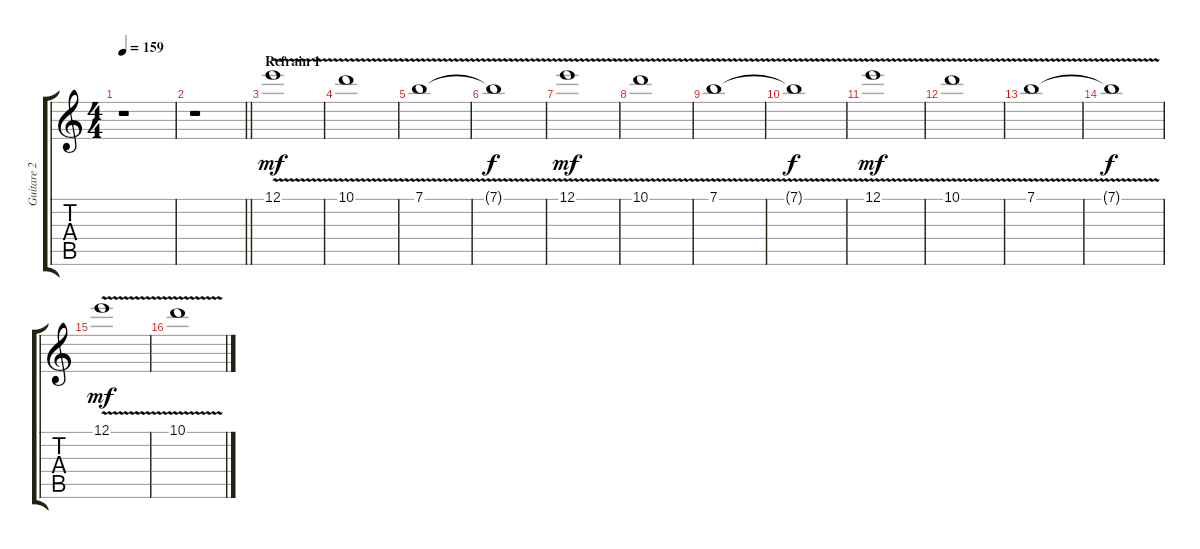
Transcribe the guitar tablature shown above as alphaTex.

\track ("Guitare 2" "Guitare 2") {instrument overdrivenguitar}
\staff {score tabs}
\tuning (E4 B3 G3 D3 A2 E2) {hide}
\ts (4 4)
\tempo 159
\clef g2
\ks c
r.1{dy f} |
\barLineRight lightlight
r.1 |
\section ("" "Refrain 1")
12.1{v}.1{dy mf} |
10.1{v}.1 |
7.1{v}.1 |
7.1{t}.1{dy f} |
12.1{v}.1{dy mf} |
10.1{v}.1 |
7.1{v}.1 |
7.1{t}.1{dy f} |
12.1{v}.1{dy mf} |
10.1{v}.1 |
7.1{v}.1 |
7.1{t}.1{dy f} |
12.1{v}.1{dy mf} |
10.1{v}.1
